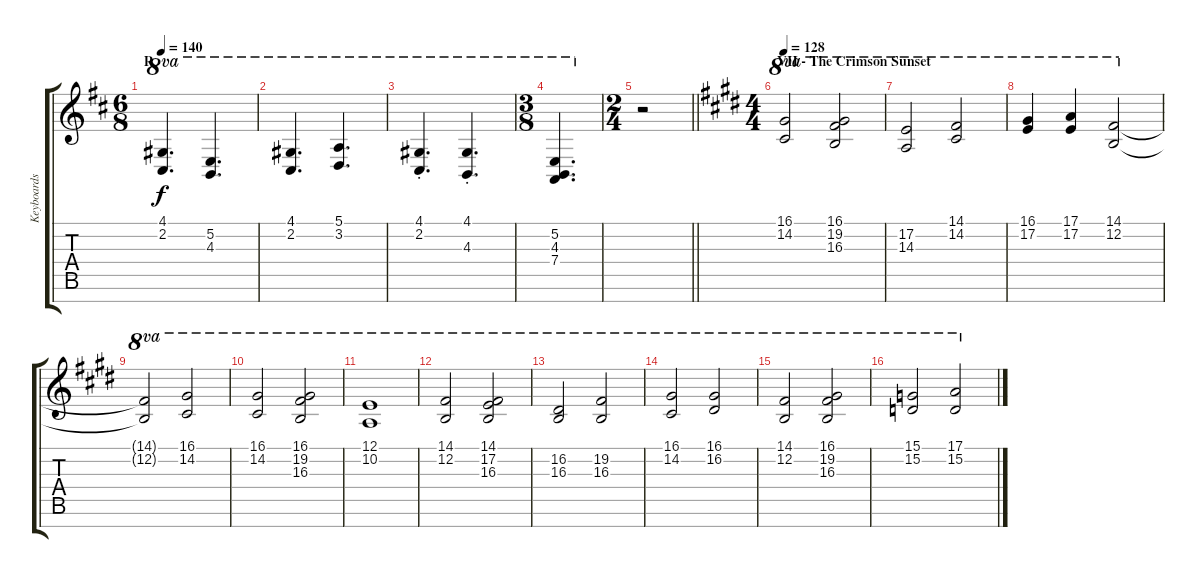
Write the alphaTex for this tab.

\track ("Keyboards (high register)" "Keyboards ") {instrument acousticgrandpiano}
\staff {score tabs}
\tuning (E4 B3 G3 D3 A2 E2 B1) {hide}
\ts (6 8)
\section ("" "R")
\tempo 140
\clef g2
\ks d
(4.1 2.2).4{d ot 8va dy f} (5.2 4.3).4{d ot 8va} |
(4.1 2.2).4{d ot 8va} (5.1 3.2).4{d ot 8va} |
\ks bminor
(4.1{st} 2.2{st}).4{d ot 8va} (4.1{st} 4.3{st}).4{d ot 8va} |
\ts (3 8)
(5.2 4.3 7.4).4{d ot 8va} |
\ts (2 4)
\barLineRight lightlight
r.2 |
\ts (4 4)
\section ("" "VII - The Crimson Sunset")
\tempo 128
\ks e
(16.1 14.2).2{ot 8va} (16.1 19.2 16.3).2{ot 8va} |
(17.2 14.3).2{ot 8va} (14.1 14.2).2{ot 8va} |
(16.1 17.2).4{ot 8va} (17.1 17.2).4{ot 8va} (14.1 12.2).2{ot 8va} |
(14.1{t} 12.2{t}).2{ot 8va} (16.1 14.2).2{ot 8va} |
(16.1 14.2).2{ot 8va} (16.1 19.2 16.3).2{ot 8va} |
(12.1 10.2).1{ot 8va} |
(14.1 12.2).2{ot 8va} (14.1 17.2 16.3).2{ot 8va} |
(16.2 16.3).2{ot 8va} (19.2 16.3).2{ot 8va} |
(16.1 14.2).2{ot 8va} (16.1 16.2).2{ot 8va} |
(14.1 12.2).2{ot 8va} (16.1 19.2 16.3).2{ot 8va} |
(15.1 15.2).2{ot 8va} (17.1 15.2).2{ot 8va}
